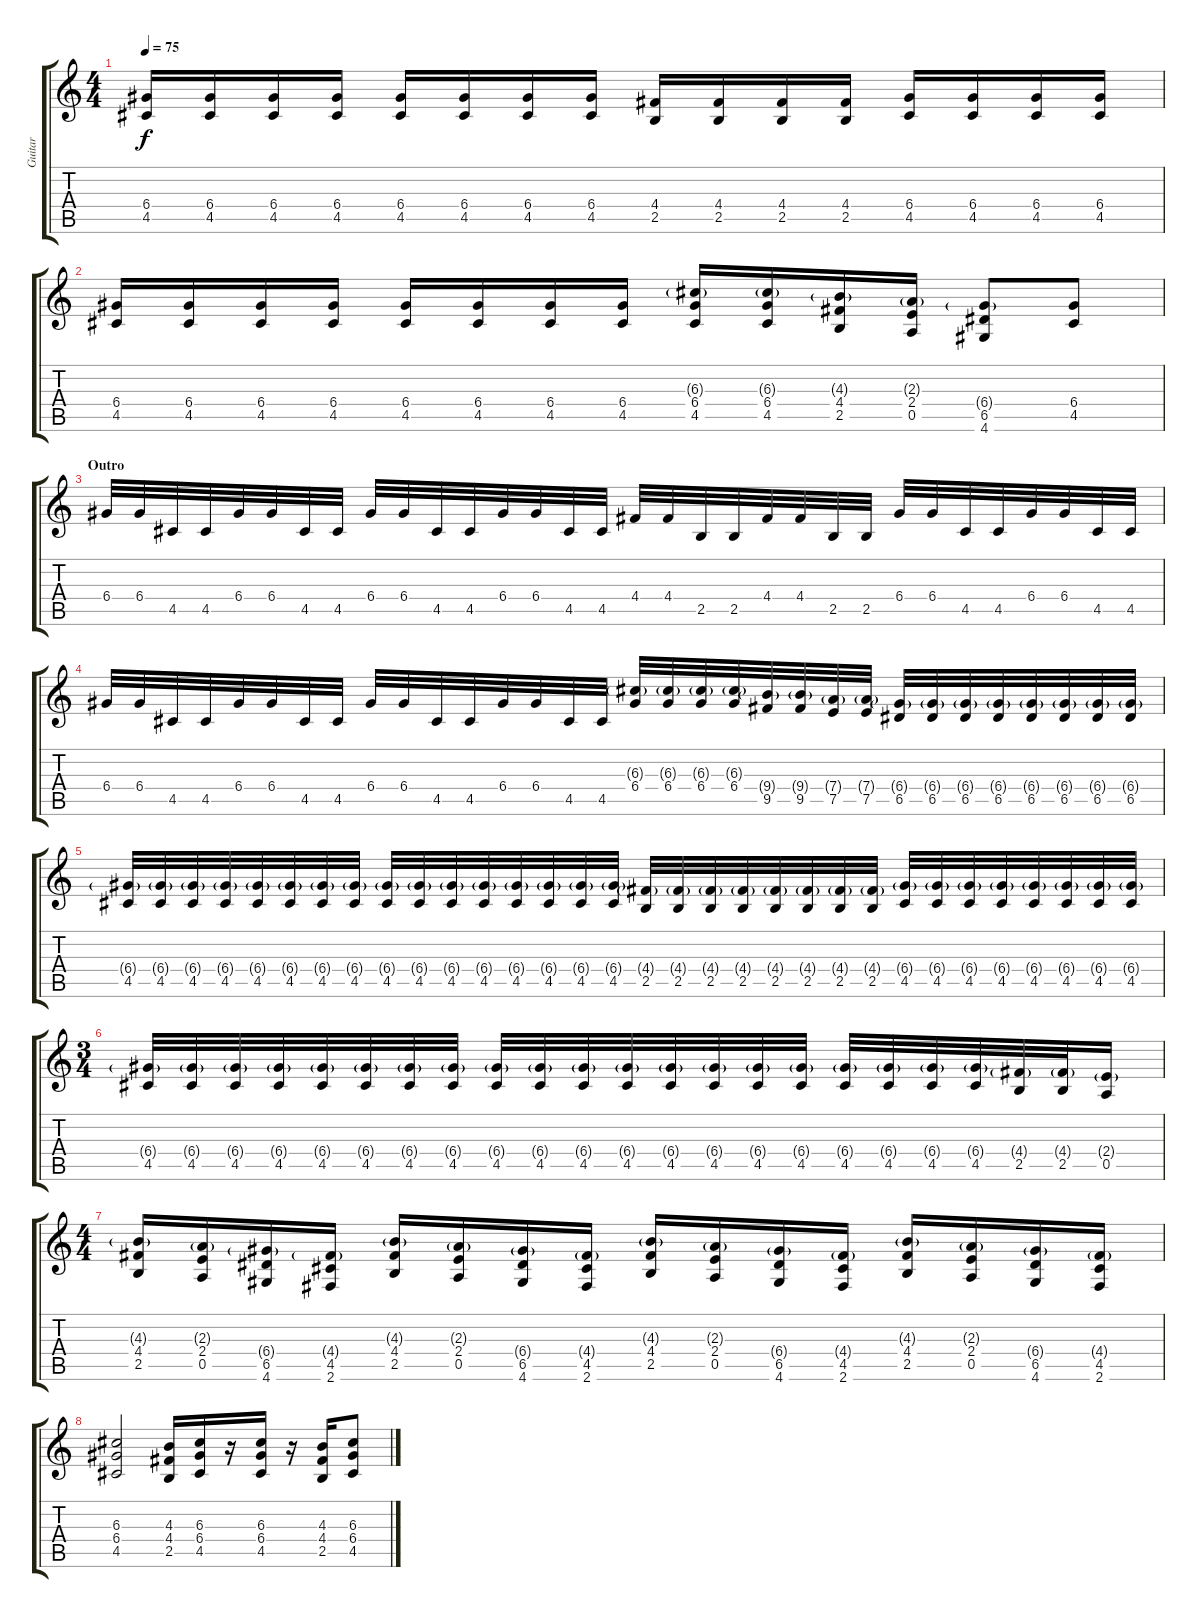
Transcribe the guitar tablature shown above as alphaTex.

\track ("Guitar" "Guitar") {instrument distortionguitar}
\staff {score tabs}
\tuning (E4 B3 G3 D3 A2 E2) {hide}
\ts (4 4)
\tempo 75
\clef g2
\ks c
(6.4 4.5).16{dy f} (6.4 4.5).16 (6.4 4.5).16 (6.4 4.5).16 (6.4 4.5).16 (6.4 4.5).16 (6.4 4.5).16 (6.4 4.5).16 (4.4 2.5).16 (4.4 2.5).16 (4.4 2.5).16 (4.4 2.5).16 (6.4 4.5).16 (6.4 4.5).16 (6.4 4.5).16 (6.4 4.5).16 |
(6.4 4.5).16 (6.4 4.5).16 (6.4 4.5).16 (6.4 4.5).16 (6.4 4.5).16 (6.4 4.5).16 (6.4 4.5).16 (6.4 4.5).16 (6.3{g} 6.4 4.5).16 (6.3{g} 6.4 4.5).16 (4.3{g} 4.4 2.5).16 (2.3{g} 2.4 0.5).16 (6.4{g} 6.5 4.6).8 (6.4 4.5).8 |
\section ("" "Outro")
6.4.32 6.4.32 4.5.32 4.5.32 6.4.32 6.4.32 4.5.32 4.5.32 6.4.32 6.4.32 4.5.32 4.5.32 6.4.32 6.4.32 4.5.32 4.5.32 4.4.32 4.4.32 2.5.32 2.5.32 4.4.32 4.4.32 2.5.32 2.5.32 6.4.32 6.4.32 4.5.32 4.5.32 6.4.32 6.4.32 4.5.32 4.5.32 |
6.4.32 6.4.32 4.5.32 4.5.32 6.4.32 6.4.32 4.5.32 4.5.32 6.4.32 6.4.32 4.5.32 4.5.32 6.4.32 6.4.32 4.5.32 4.5.32 (6.3{g} 6.4).32 (6.3{g} 6.4).32 (6.3{g} 6.4).32 (6.3{g} 6.4).32 (9.4{g} 9.5).32 (9.4{g} 9.5).32 (7.4{g} 7.5).32 (7.4{g} 7.5).32 (6.4{g} 6.5).32 (6.4{g} 6.5).32 (6.4{g} 6.5).32 (6.4{g} 6.5).32 (6.4{g} 6.5).32 (6.4{g} 6.5).32 (6.4{g} 6.5).32 (6.4{g} 6.5).32 |
(6.4{g} 4.5).32 (6.4{g} 4.5).32 (6.4{g} 4.5).32 (6.4{g} 4.5).32 (6.4{g} 4.5).32 (6.4{g} 4.5).32 (6.4{g} 4.5).32 (6.4{g} 4.5).32 (6.4{g} 4.5).32 (6.4{g} 4.5).32 (6.4{g} 4.5).32 (6.4{g} 4.5).32 (6.4{g} 4.5).32 (6.4{g} 4.5).32 (6.4{g} 4.5).32 (6.4{g} 4.5).32 (4.4{g} 2.5).32 (4.4{g} 2.5).32 (4.4{g} 2.5).32 (4.4{g} 2.5).32 (4.4{g} 2.5).32 (4.4{g} 2.5).32 (4.4{g} 2.5).32 (4.4{g} 2.5).32 (6.4{g} 4.5).32 (6.4{g} 4.5).32 (6.4{g} 4.5).32 (6.4{g} 4.5).32 (6.4{g} 4.5).32 (6.4{g} 4.5).32 (6.4{g} 4.5).32 (6.4{g} 4.5).32 |
\ts (3 4)
(6.4{g} 4.5).32 (6.4{g} 4.5).32 (6.4{g} 4.5).32 (6.4{g} 4.5).32 (6.4{g} 4.5).32 (6.4{g} 4.5).32 (6.4{g} 4.5).32 (6.4{g} 4.5).32 (6.4{g} 4.5).32 (6.4{g} 4.5).32 (6.4{g} 4.5).32 (6.4{g} 4.5).32 (6.4{g} 4.5).32 (6.4{g} 4.5).32 (6.4{g} 4.5).32 (6.4{g} 4.5).32 (6.4{g} 4.5).32 (6.4{g} 4.5).32 (6.4{g} 4.5).32 (6.4{g} 4.5).32 (4.4{g} 2.5).32 (4.4{g} 2.5).32 (2.4{g} 0.5).16 |
\ts (4 4)
(4.3{g} 4.4 2.5).16 (2.3{g} 2.4 0.5).16 (6.4{g} 6.5 4.6).16 (4.4{g} 4.5 2.6).16 (4.3{g} 4.4 2.5).16 (2.3{g} 2.4 0.5).16 (6.4{g} 6.5 4.6).16 (4.4{g} 4.5 2.6).16 (4.3{g} 4.4 2.5).16 (2.3{g} 2.4 0.5).16 (6.4{g} 6.5 4.6).16 (4.4{g} 4.5 2.6).16 (4.3{g} 4.4 2.5).16 (2.3{g} 2.4 0.5).16 (6.4{g} 6.5 4.6).16 (4.4{g} 4.5 2.6).16 |
(6.3 6.4 4.5).2 (4.3 4.4 2.5).16 (6.3 6.4 4.5).16 r.16 (6.3 6.4 4.5).16 r.16 (4.3 4.4 2.5).16 (6.3 6.4 4.5).8
